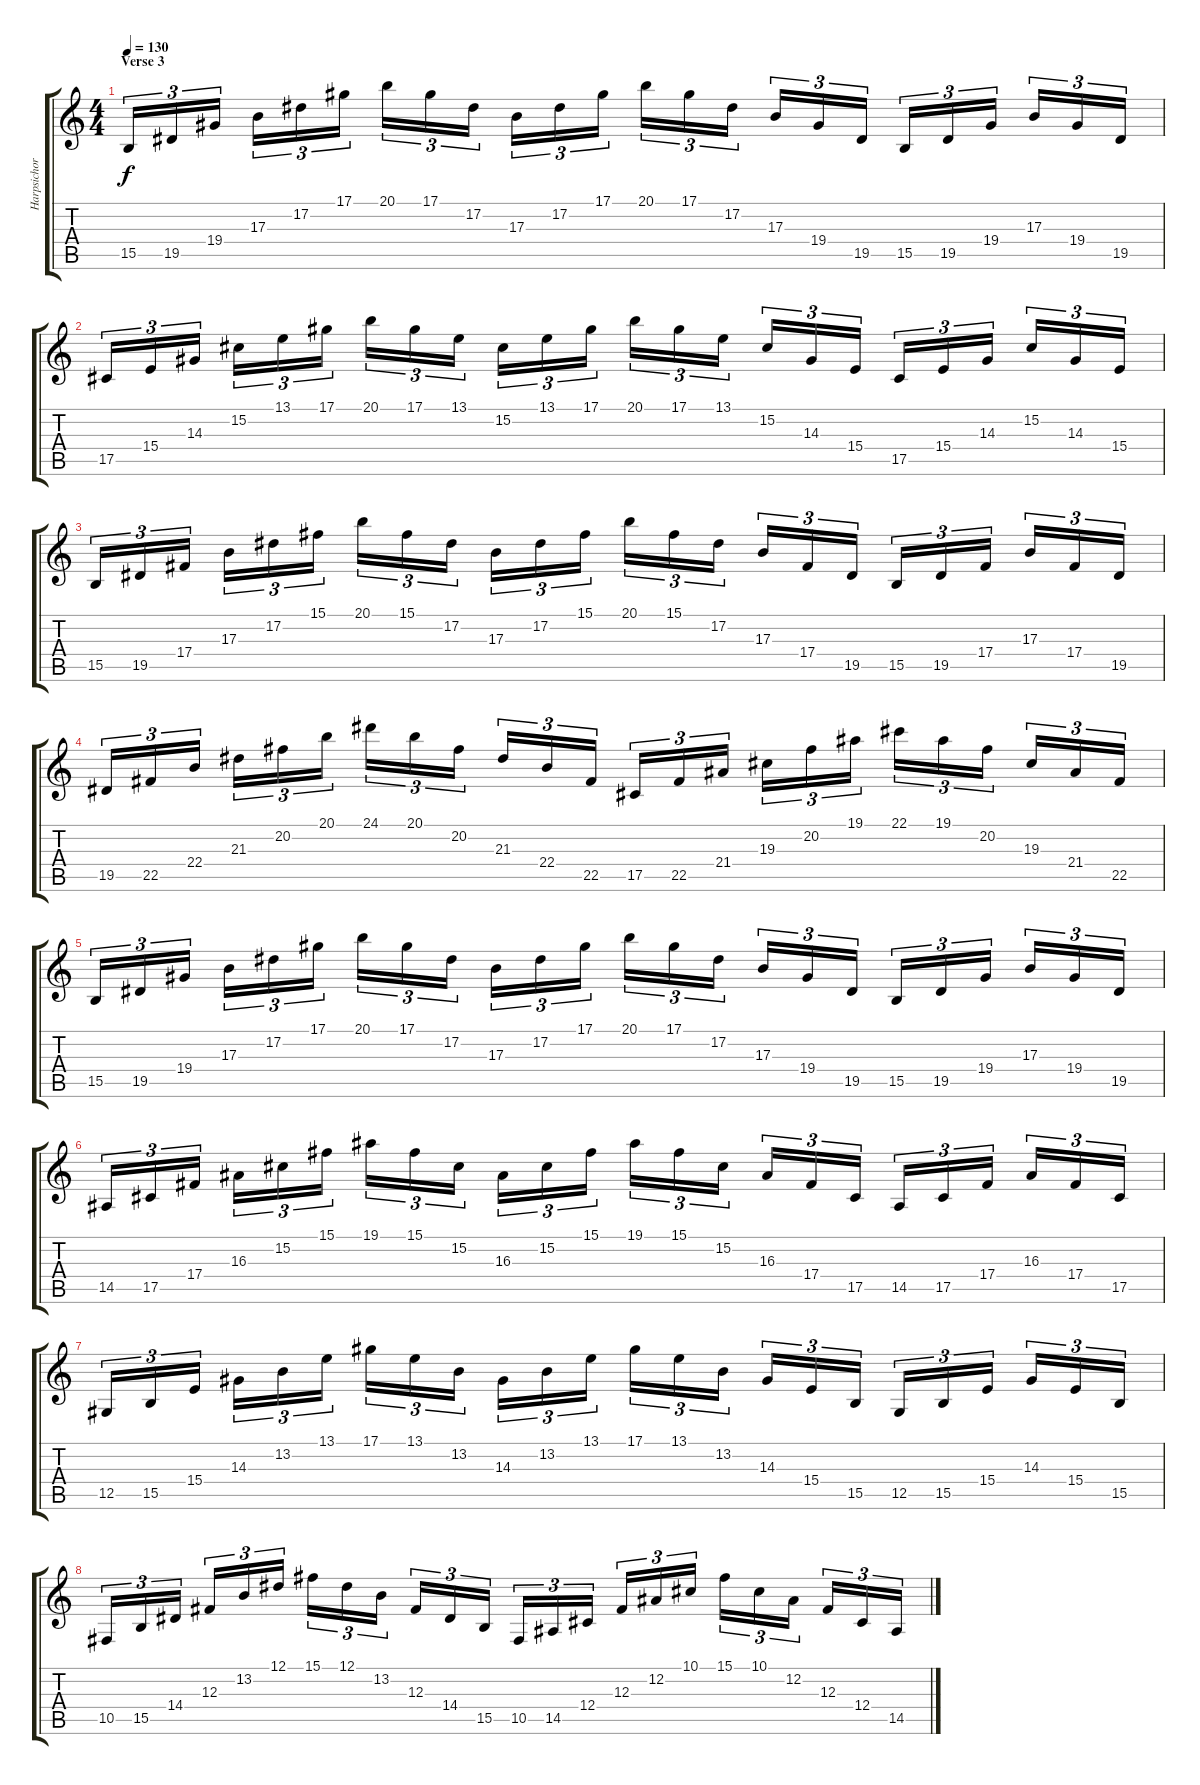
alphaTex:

\track ("Harpsichord" "Harpsichor") {instrument harpsichord}
\staff {score tabs}
\tuning (Eb4 Bb3 Gb3 Db3 Ab2 Eb2) {hide}
\ts (4 4)
\section ("" "Verse 3")
\tempo 130
\clef g2
\ks c
15.5.16{tu (3 2) dy f} 19.5.16{tu (3 2)} 19.4.16{tu (3 2)} 17.3.16{tu (3 2)} 17.2.16{tu (3 2)} 17.1.16{tu (3 2)} 20.1.16{tu (3 2)} 17.1.16{tu (3 2)} 17.2.16{tu (3 2)} 17.3.16{tu (3 2)} 17.2.16{tu (3 2)} 17.1.16{tu (3 2)} 20.1.16{tu (3 2)} 17.1.16{tu (3 2)} 17.2.16{tu (3 2)} 17.3.16{tu (3 2)} 19.4.16{tu (3 2)} 19.5.16{tu (3 2)} 15.5.16{tu (3 2)} 19.5.16{tu (3 2)} 19.4.16{tu (3 2)} 17.3.16{tu (3 2)} 19.4.16{tu (3 2)} 19.5.16{tu (3 2)} |
17.5.16{tu (3 2)} 15.4.16{tu (3 2)} 14.3.16{tu (3 2)} 15.2.16{tu (3 2)} 13.1.16{tu (3 2)} 17.1.16{tu (3 2)} 20.1.16{tu (3 2)} 17.1.16{tu (3 2)} 13.1.16{tu (3 2)} 15.2.16{tu (3 2)} 13.1.16{tu (3 2)} 17.1.16{tu (3 2)} 20.1.16{tu (3 2)} 17.1.16{tu (3 2)} 13.1.16{tu (3 2)} 15.2.16{tu (3 2)} 14.3.16{tu (3 2)} 15.4.16{tu (3 2)} 17.5.16{tu (3 2)} 15.4.16{tu (3 2)} 14.3.16{tu (3 2)} 15.2.16{tu (3 2)} 14.3.16{tu (3 2)} 15.4.16{tu (3 2)} |
15.5.16{tu (3 2)} 19.5.16{tu (3 2)} 17.4.16{tu (3 2)} 17.3.16{tu (3 2)} 17.2.16{tu (3 2)} 15.1.16{tu (3 2)} 20.1.16{tu (3 2)} 15.1.16{tu (3 2)} 17.2.16{tu (3 2)} 17.3.16{tu (3 2)} 17.2.16{tu (3 2)} 15.1.16{tu (3 2)} 20.1.16{tu (3 2)} 15.1.16{tu (3 2)} 17.2.16{tu (3 2)} 17.3.16{tu (3 2)} 17.4.16{tu (3 2)} 19.5.16{tu (3 2)} 15.5.16{tu (3 2)} 19.5.16{tu (3 2)} 17.4.16{tu (3 2)} 17.3.16{tu (3 2)} 17.4.16{tu (3 2)} 19.5.16{tu (3 2)} |
19.5.16{tu (3 2)} 22.5.16{tu (3 2)} 22.4.16{tu (3 2)} 21.3.16{tu (3 2)} 20.2.16{tu (3 2)} 20.1.16{tu (3 2)} 24.1.16{tu (3 2)} 20.1.16{tu (3 2)} 20.2.16{tu (3 2)} 21.3.16{tu (3 2)} 22.4.16{tu (3 2)} 22.5.16{tu (3 2)} 17.5.16{tu (3 2)} 22.5.16{tu (3 2)} 21.4.16{tu (3 2)} 19.3.16{tu (3 2)} 20.2.16{tu (3 2)} 19.1.16{tu (3 2)} 22.1.16{tu (3 2)} 19.1.16{tu (3 2)} 20.2.16{tu (3 2)} 19.3.16{tu (3 2)} 21.4.16{tu (3 2)} 22.5.16{tu (3 2)} |
15.5.16{tu (3 2)} 19.5.16{tu (3 2)} 19.4.16{tu (3 2)} 17.3.16{tu (3 2)} 17.2.16{tu (3 2)} 17.1.16{tu (3 2)} 20.1.16{tu (3 2)} 17.1.16{tu (3 2)} 17.2.16{tu (3 2)} 17.3.16{tu (3 2)} 17.2.16{tu (3 2)} 17.1.16{tu (3 2)} 20.1.16{tu (3 2)} 17.1.16{tu (3 2)} 17.2.16{tu (3 2)} 17.3.16{tu (3 2)} 19.4.16{tu (3 2)} 19.5.16{tu (3 2)} 15.5.16{tu (3 2)} 19.5.16{tu (3 2)} 19.4.16{tu (3 2)} 17.3.16{tu (3 2)} 19.4.16{tu (3 2)} 19.5.16{tu (3 2)} |
14.5.16{tu (3 2)} 17.5.16{tu (3 2)} 17.4.16{tu (3 2)} 16.3.16{tu (3 2)} 15.2.16{tu (3 2)} 15.1.16{tu (3 2)} 19.1.16{tu (3 2)} 15.1.16{tu (3 2)} 15.2.16{tu (3 2)} 16.3.16{tu (3 2)} 15.2.16{tu (3 2)} 15.1.16{tu (3 2)} 19.1.16{tu (3 2)} 15.1.16{tu (3 2)} 15.2.16{tu (3 2)} 16.3.16{tu (3 2)} 17.4.16{tu (3 2)} 17.5.16{tu (3 2)} 14.5.16{tu (3 2)} 17.5.16{tu (3 2)} 17.4.16{tu (3 2)} 16.3.16{tu (3 2)} 17.4.16{tu (3 2)} 17.5.16{tu (3 2)} |
12.5.16{tu (3 2)} 15.5.16{tu (3 2)} 15.4.16{tu (3 2)} 14.3.16{tu (3 2)} 13.2.16{tu (3 2)} 13.1.16{tu (3 2)} 17.1.16{tu (3 2)} 13.1.16{tu (3 2)} 13.2.16{tu (3 2)} 14.3.16{tu (3 2)} 13.2.16{tu (3 2)} 13.1.16{tu (3 2)} 17.1.16{tu (3 2)} 13.1.16{tu (3 2)} 13.2.16{tu (3 2)} 14.3.16{tu (3 2)} 15.4.16{tu (3 2)} 15.5.16{tu (3 2)} 12.5.16{tu (3 2)} 15.5.16{tu (3 2)} 15.4.16{tu (3 2)} 14.3.16{tu (3 2)} 15.4.16{tu (3 2)} 15.5.16{tu (3 2)} |
10.5.16{tu (3 2)} 15.5.16{tu (3 2)} 14.4.16{tu (3 2)} 12.3.16{tu (3 2)} 13.2.16{tu (3 2)} 12.1.16{tu (3 2)} 15.1.16{tu (3 2)} 12.1.16{tu (3 2)} 13.2.16{tu (3 2)} 12.3.16{tu (3 2)} 14.4.16{tu (3 2)} 15.5.16{tu (3 2)} 10.5.16{tu (3 2)} 14.5.16{tu (3 2)} 12.4.16{tu (3 2)} 12.3.16{tu (3 2)} 12.2.16{tu (3 2)} 10.1.16{tu (3 2)} 15.1.16{tu (3 2)} 10.1.16{tu (3 2)} 12.2.16{tu (3 2)} 12.3.16{tu (3 2)} 12.4.16{tu (3 2)} 14.5.16{tu (3 2)}
